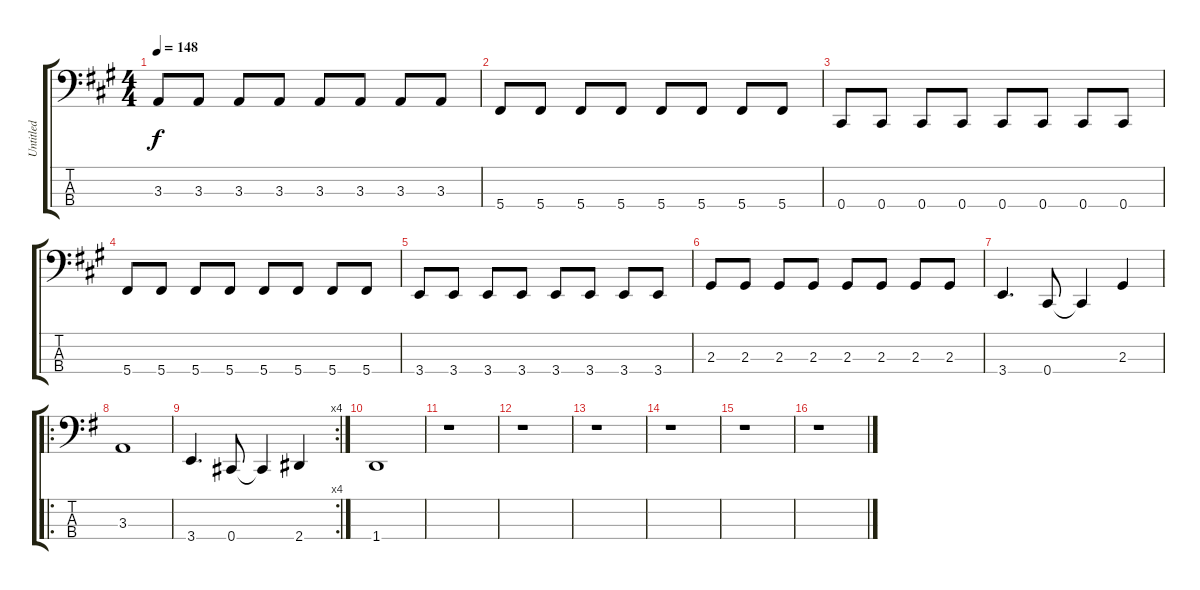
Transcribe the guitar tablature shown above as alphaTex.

\track ("Untitled" "Untitled") {instrument electricbassfinger}
\staff {score tabs}
\tuning (E2 B1 Gb1 Db1) {hide}
\ts (4 4)
\tempo 148
\clef f4
\ks a
3.3.8{dy f} 3.3.8 3.3.8 3.3.8 3.3.8 3.3.8 3.3.8 3.3.8 |
5.4.8 5.4.8 5.4.8 5.4.8 5.4.8 5.4.8 5.4.8 5.4.8 |
0.4.8 0.4.8 0.4.8 0.4.8 0.4.8 0.4.8 0.4.8 0.4.8 |
5.4.8 5.4.8 5.4.8 5.4.8 5.4.8 5.4.8 5.4.8 5.4.8 |
3.4.8 3.4.8 3.4.8 3.4.8 3.4.8 3.4.8 3.4.8 3.4.8 |
2.3.8 2.3.8 2.3.8 2.3.8 2.3.8 2.3.8 2.3.8 2.3.8 |
3.4.4{d} 0.4.8 0.4{t}.4 2.3.4 |
\ro
\ks g
3.3.1 |
\rc 4
3.4.4{d} 0.4.8 0.4{t}.4 2.4.4 |
1.4.1 |
r.1 |
r.1 |
r.1 |
r.1 |
r.1 |
r.1
